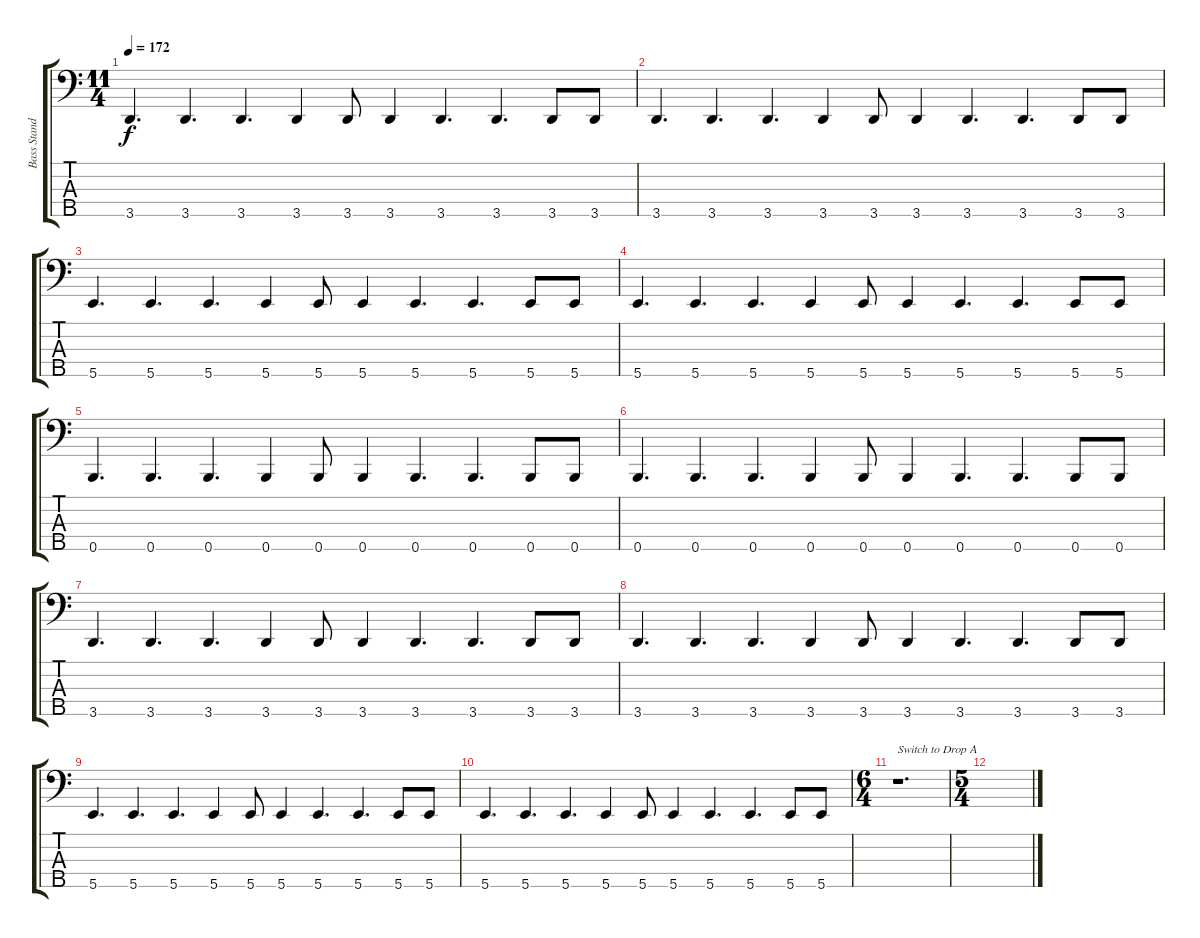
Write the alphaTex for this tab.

\track ("Bass Standard" "Bass Stand") {instrument electricbasspick}
\staff {score tabs}
\tuning (G2 D2 A1 E1 B0) {hide}
\ts (11 4)
\tempo 172
\clef f4
\ks c
3.5.4{d dy f} 3.5.4{d} 3.5.4{d} 3.5.4 3.5.8 3.5.4 3.5.4{d} 3.5.4{d} 3.5.8 3.5.8 |
3.5.4{d} 3.5.4{d} 3.5.4{d} 3.5.4 3.5.8 3.5.4 3.5.4{d} 3.5.4{d} 3.5.8 3.5.8 |
5.5.4{d} 5.5.4{d} 5.5.4{d} 5.5.4 5.5.8 5.5.4 5.5.4{d} 5.5.4{d} 5.5.8 5.5.8 |
5.5.4{d} 5.5.4{d} 5.5.4{d} 5.5.4 5.5.8 5.5.4 5.5.4{d} 5.5.4{d} 5.5.8 5.5.8 |
0.5.4{d} 0.5.4{d} 0.5.4{d} 0.5.4 0.5.8 0.5.4 0.5.4{d} 0.5.4{d} 0.5.8 0.5.8 |
0.5.4{d} 0.5.4{d} 0.5.4{d} 0.5.4 0.5.8 0.5.4 0.5.4{d} 0.5.4{d} 0.5.8 0.5.8 |
3.5.4{d} 3.5.4{d} 3.5.4{d} 3.5.4 3.5.8 3.5.4 3.5.4{d} 3.5.4{d} 3.5.8 3.5.8 |
3.5.4{d} 3.5.4{d} 3.5.4{d} 3.5.4 3.5.8 3.5.4 3.5.4{d} 3.5.4{d} 3.5.8 3.5.8 |
5.5.4{d} 5.5.4{d} 5.5.4{d} 5.5.4 5.5.8 5.5.4 5.5.4{d} 5.5.4{d} 5.5.8 5.5.8 |
5.5.4{d} 5.5.4{d} 5.5.4{d} 5.5.4 5.5.8 5.5.4 5.5.4{d} 5.5.4{d} 5.5.8 5.5.8 |
\ts (6 4)
r.1{d txt "Switch to Drop A"} |
\ts (5 4)
